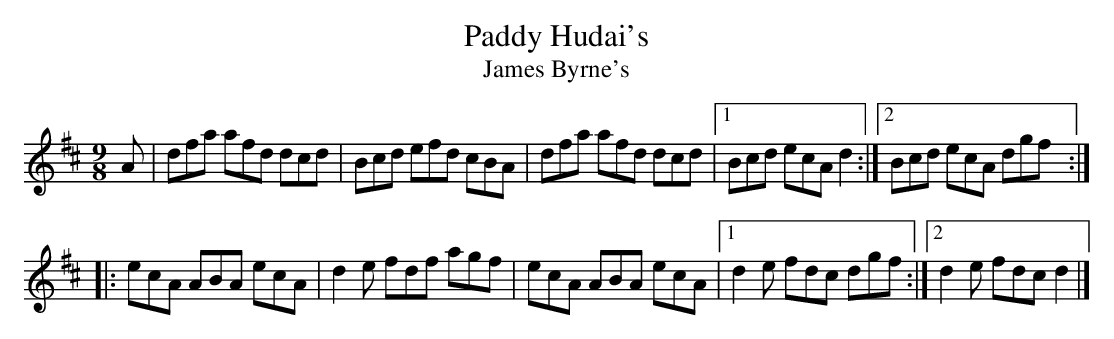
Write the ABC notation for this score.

X:1
T: Paddy Hudai's
T: James Byrne's
M: 9/8
L: 1/8
K: Dmaj
A | dfa afd dcd | Bcd efd cBA | dfa afd dcd | [1Bcd ecA d2 :|[2 Bcd ecA dgf:|
|: ecA ABA ecA |d2e fdf agf | ecA ABA ecA |[1 d2e fdc dgf :|[2 d2e fdc d2 |]
